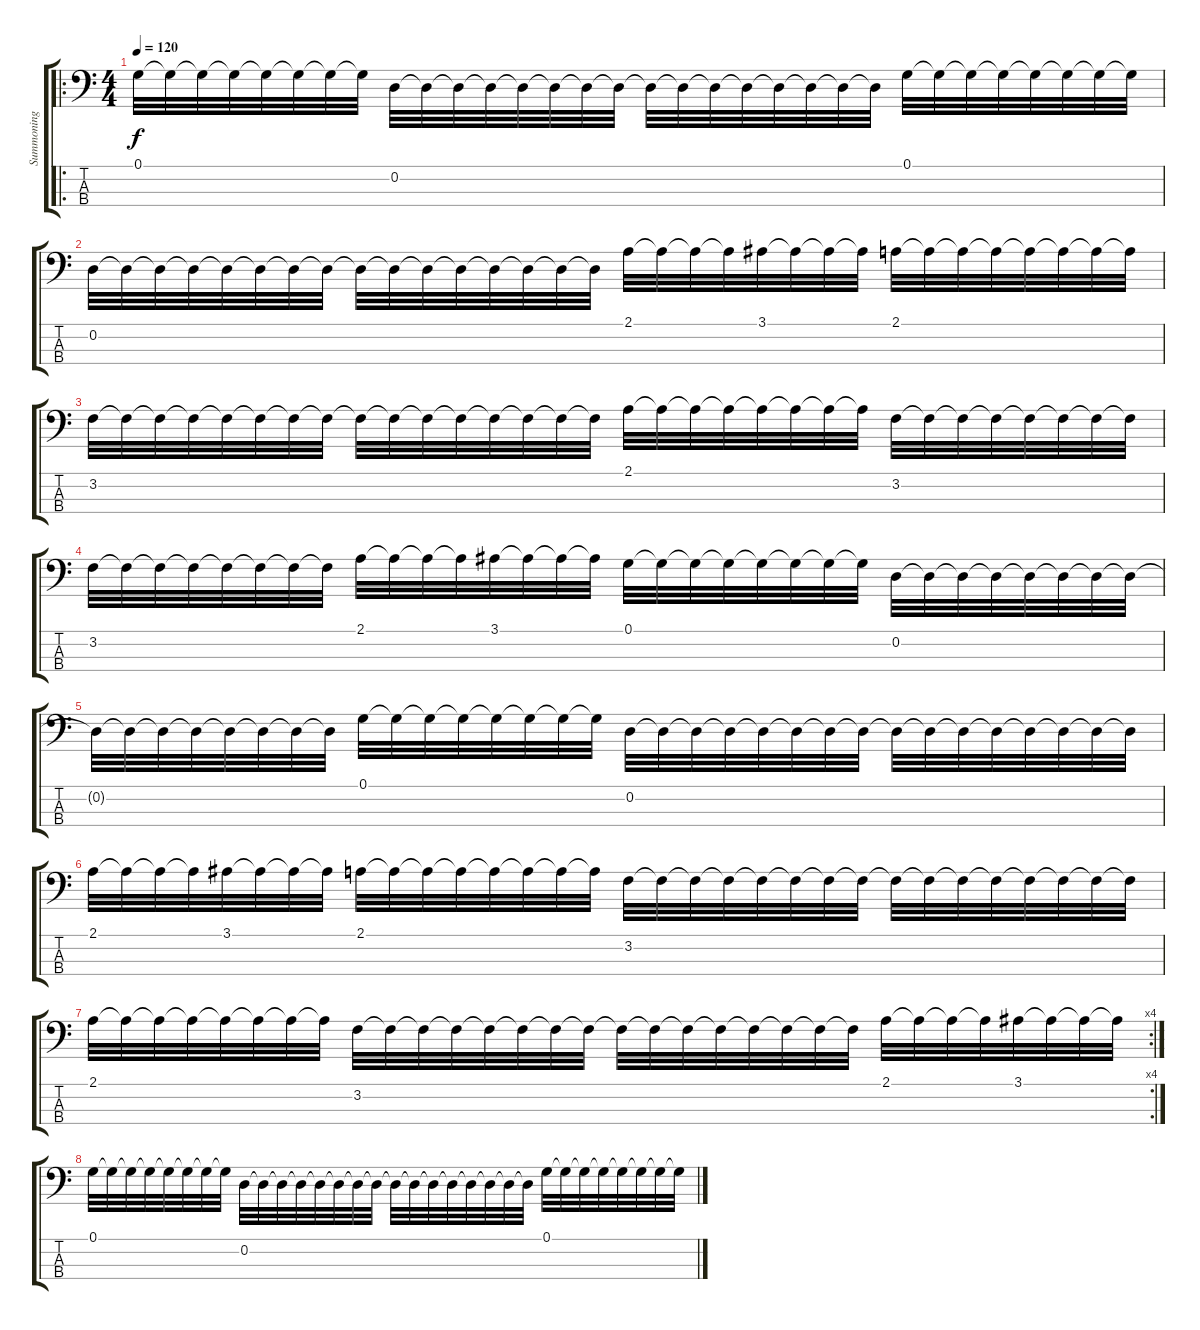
\track ("Summoning" "Summoning") {instrument electricbassfinger}
\staff {score tabs}
\tuning (G2 D2 A1 E1) {hide}
\ro
\ts (4 4)
\tempo 120
\clef f4
\ks c
0.1.32{dy f} 0.1{t}.32 0.1{t}.32 0.1{t}.32 0.1{t}.32 0.1{t}.32 0.1{t}.32 0.1{t}.32 0.2.32 0.2{t}.32 0.2{t}.32 0.2{t}.32 0.2{t}.32 0.2{t}.32 0.2{t}.32 0.2{t}.32 0.2{t}.32 0.2{t}.32 0.2{t}.32 0.2{t}.32 0.2{t}.32 0.2{t}.32 0.2{t}.32 0.2{t}.32 0.1.32 0.1{t}.32 0.1{t}.32 0.1{t}.32 0.1{t}.32 0.1{t}.32 0.1{t}.32 0.1{t}.32 |
0.2.32 0.2{t}.32 0.2{t}.32 0.2{t}.32 0.2{t}.32 0.2{t}.32 0.2{t}.32 0.2{t}.32 0.2{t}.32 0.2{t}.32 0.2{t}.32 0.2{t}.32 0.2{t}.32 0.2{t}.32 0.2{t}.32 0.2{t}.32 2.1.32 2.1{t}.32 2.1{t}.32 2.1{t}.32 3.1.32 3.1{t}.32 3.1{t}.32 3.1{t}.32 2.1.32 2.1{t}.32 2.1{t}.32 2.1{t}.32 2.1{t}.32 2.1{t}.32 2.1{t}.32 2.1{t}.32 |
3.2.32 3.2{t}.32 3.2{t}.32 3.2{t}.32 3.2{t}.32 3.2{t}.32 3.2{t}.32 3.2{t}.32 3.2{t}.32 3.2{t}.32 3.2{t}.32 3.2{t}.32 3.2{t}.32 3.2{t}.32 3.2{t}.32 3.2{t}.32 2.1.32 2.1{t}.32 2.1{t}.32 2.1{t}.32 2.1{t}.32 2.1{t}.32 2.1{t}.32 2.1{t}.32 3.2.32 3.2{t}.32 3.2{t}.32 3.2{t}.32 3.2{t}.32 3.2{t}.32 3.2{t}.32 3.2{t}.32 |
3.2.32 3.2{t}.32 3.2{t}.32 3.2{t}.32 3.2{t}.32 3.2{t}.32 3.2{t}.32 3.2{t}.32 2.1.32 2.1{t}.32 2.1{t}.32 2.1{t}.32 3.1.32 3.1{t}.32 3.1{t}.32 3.1{t}.32 0.1.32 0.1{t}.32 0.1{t}.32 0.1{t}.32 0.1{t}.32 0.1{t}.32 0.1{t}.32 0.1{t}.32 0.2.32 0.2{t}.32 0.2{t}.32 0.2{t}.32 0.2{t}.32 0.2{t}.32 0.2{t}.32 0.2{t}.32 |
0.2{t}.32 0.2{t}.32 0.2{t}.32 0.2{t}.32 0.2{t}.32 0.2{t}.32 0.2{t}.32 0.2{t}.32 0.1.32 0.1{t}.32 0.1{t}.32 0.1{t}.32 0.1{t}.32 0.1{t}.32 0.1{t}.32 0.1{t}.32 0.2.32 0.2{t}.32 0.2{t}.32 0.2{t}.32 0.2{t}.32 0.2{t}.32 0.2{t}.32 0.2{t}.32 0.2{t}.32 0.2{t}.32 0.2{t}.32 0.2{t}.32 0.2{t}.32 0.2{t}.32 0.2{t}.32 0.2{t}.32 |
2.1.32 2.1{t}.32 2.1{t}.32 2.1{t}.32 3.1.32 3.1{t}.32 3.1{t}.32 3.1{t}.32 2.1.32 2.1{t}.32 2.1{t}.32 2.1{t}.32 2.1{t}.32 2.1{t}.32 2.1{t}.32 2.1{t}.32 3.2.32 3.2{t}.32 3.2{t}.32 3.2{t}.32 3.2{t}.32 3.2{t}.32 3.2{t}.32 3.2{t}.32 3.2{t}.32 3.2{t}.32 3.2{t}.32 3.2{t}.32 3.2{t}.32 3.2{t}.32 3.2{t}.32 3.2{t}.32 |
\rc 4
2.1.32 2.1{t}.32 2.1{t}.32 2.1{t}.32 2.1{t}.32 2.1{t}.32 2.1{t}.32 2.1{t}.32 3.2.32 3.2{t}.32 3.2{t}.32 3.2{t}.32 3.2{t}.32 3.2{t}.32 3.2{t}.32 3.2{t}.32 3.2{t}.32 3.2{t}.32 3.2{t}.32 3.2{t}.32 3.2{t}.32 3.2{t}.32 3.2{t}.32 3.2{t}.32 2.1.32 2.1{t}.32 2.1{t}.32 2.1{t}.32 3.1.32 3.1{t}.32 3.1{t}.32 3.1{t}.32 |
0.1.32 0.1{t}.32 0.1{t}.32 0.1{t}.32 0.1{t}.32 0.1{t}.32 0.1{t}.32 0.1{t}.32 0.2.32 0.2{t}.32 0.2{t}.32 0.2{t}.32 0.2{t}.32 0.2{t}.32 0.2{t}.32 0.2{t}.32 0.2{t}.32 0.2{t}.32 0.2{t}.32 0.2{t}.32 0.2{t}.32 0.2{t}.32 0.2{t}.32 0.2{t}.32 0.1.32 0.1{t}.32 0.1{t}.32 0.1{t}.32 0.1{t}.32 0.1{t}.32 0.1{t}.32 0.1{t}.32
